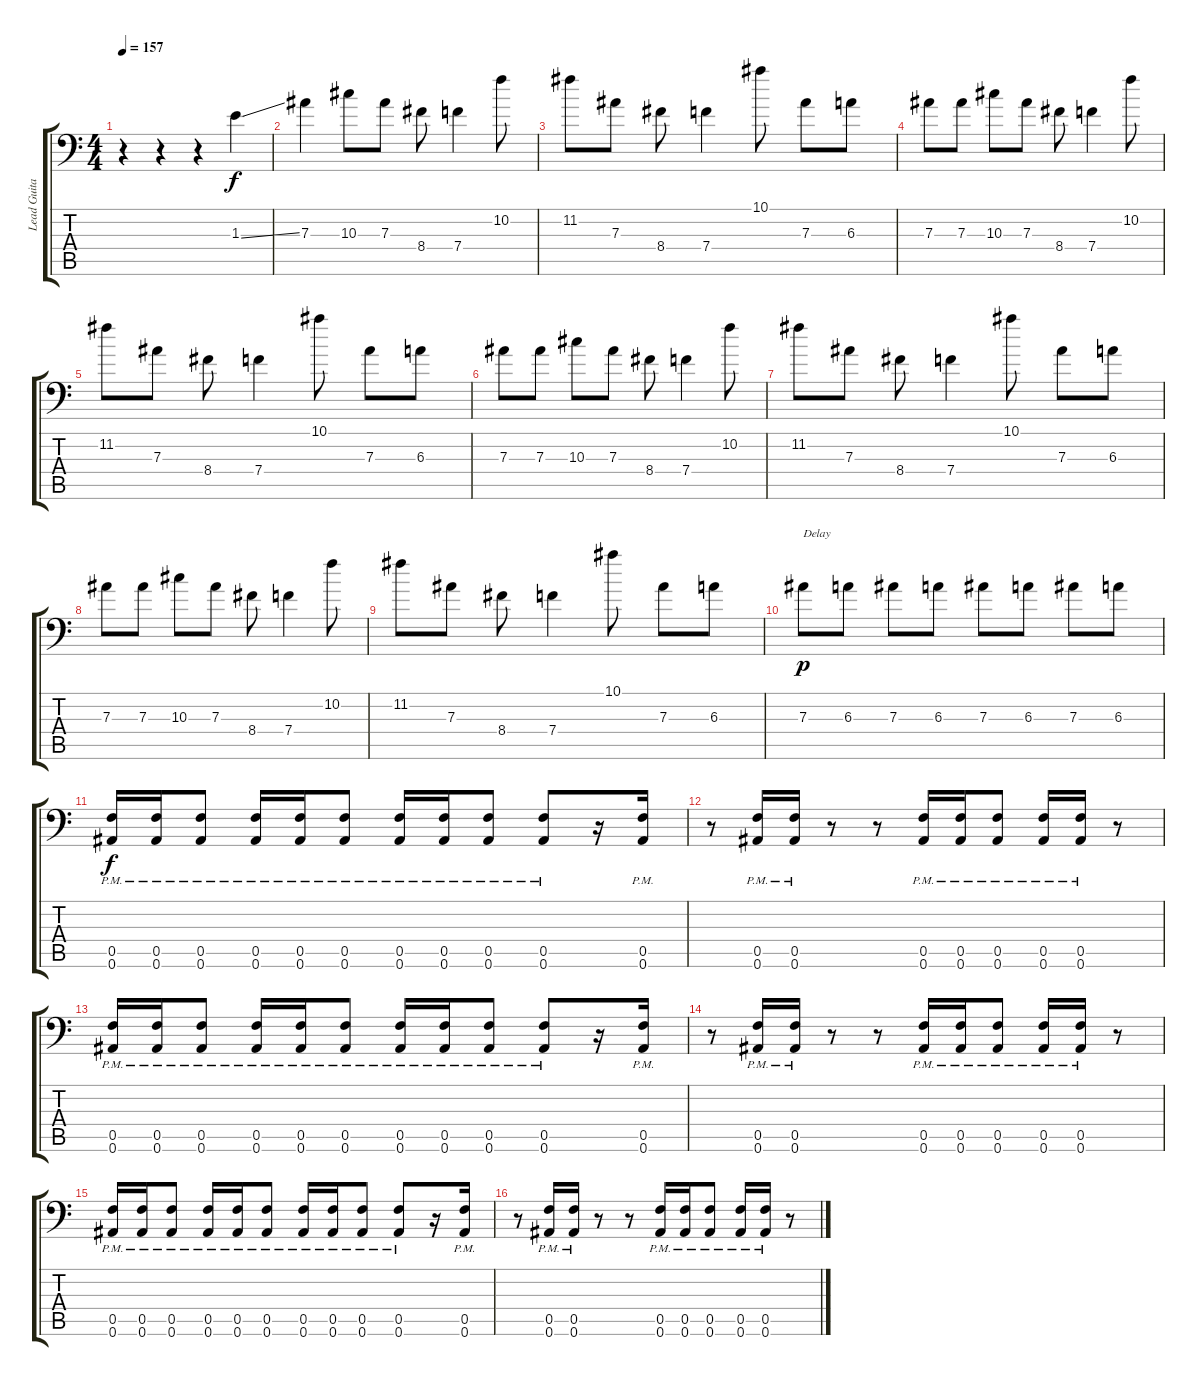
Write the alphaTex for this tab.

\track ("Lead Guitar" "Lead Guita") {instrument distortionguitar}
\staff {score tabs}
\tuning (C4 G3 Eb3 Bb2 F2 Bb1) {hide}
\ts (4 4)
\tempo 157
\clef f4
\ks c
r.4{dy f instrument distortionguitar} r.4 r.4 1.3{ss}.4 |
7.3.4 10.3.8 7.3.8 8.4.8 7.4.4 10.2.8 |
11.2.8 7.3.8 8.4.8 7.4.4 10.1.8 7.3.8 6.3.8 |
7.3.8 7.3.8 10.3.8 7.3.8 8.4.8 7.4.4 10.2.8 |
11.2.8 7.3.8 8.4.8 7.4.4 10.1.8 7.3.8 6.3.8 |
7.3.8 7.3.8 10.3.8 7.3.8 8.4.8 7.4.4 10.2.8 |
11.2.8 7.3.8 8.4.8 7.4.4 10.1.8 7.3.8 6.3.8 |
7.3.8 7.3.8 10.3.8 7.3.8 8.4.8 7.4.4 10.2.8 |
11.2.8 7.3.8 8.4.8 7.4.4 10.1.8 7.3.8 6.3.8 |
7.3.8{txt "Delay" dy p} 6.3.8 7.3.8 6.3.8 7.3.8 6.3.8 7.3.8 6.3.8 |
(0.5{pm} 0.6{pm}).16{dy f} (0.5{pm} 0.6{pm}).16 (0.5{pm} 0.6{pm}).8 (0.5{pm} 0.6{pm}).16 (0.5{pm} 0.6{pm}).16 (0.5{pm} 0.6{pm}).8 (0.5{pm} 0.6{pm}).16 (0.5{pm} 0.6{pm}).16 (0.5{pm} 0.6{pm}).8 (0.5{pm} 0.6{pm}).8 r.16 (0.5{pm} 0.6{pm}).16 |
r.8 (0.5{pm} 0.6{pm}).16 (0.5{pm} 0.6{pm}).16 r.8 r.8 (0.5{pm} 0.6{pm}).16 (0.5{pm} 0.6{pm}).16 (0.5{pm} 0.6{pm}).8 (0.5{pm} 0.6{pm}).16 (0.5{pm} 0.6{pm}).16 r.8 |
(0.5{pm} 0.6{pm}).16 (0.5{pm} 0.6{pm}).16 (0.5{pm} 0.6{pm}).8 (0.5{pm} 0.6{pm}).16 (0.5{pm} 0.6{pm}).16 (0.5{pm} 0.6{pm}).8 (0.5{pm} 0.6{pm}).16 (0.5{pm} 0.6{pm}).16 (0.5{pm} 0.6{pm}).8 (0.5{pm} 0.6{pm}).8 r.16 (0.5{pm} 0.6{pm}).16 |
r.8 (0.5{pm} 0.6{pm}).16 (0.5{pm} 0.6{pm}).16 r.8 r.8 (0.5{pm} 0.6{pm}).16 (0.5{pm} 0.6{pm}).16 (0.5{pm} 0.6{pm}).8 (0.5{pm} 0.6{pm}).16 (0.5{pm} 0.6{pm}).16 r.8 |
(0.5{pm} 0.6{pm}).16 (0.5{pm} 0.6{pm}).16 (0.5{pm} 0.6{pm}).8 (0.5{pm} 0.6{pm}).16 (0.5{pm} 0.6{pm}).16 (0.5{pm} 0.6{pm}).8 (0.5{pm} 0.6{pm}).16 (0.5{pm} 0.6{pm}).16 (0.5{pm} 0.6{pm}).8 (0.5{pm} 0.6{pm}).8 r.16 (0.5{pm} 0.6{pm}).16 |
r.8 (0.5{pm} 0.6{pm}).16 (0.5{pm} 0.6{pm}).16 r.8 r.8 (0.5{pm} 0.6{pm}).16 (0.5{pm} 0.6{pm}).16 (0.5{pm} 0.6{pm}).8 (0.5{pm} 0.6{pm}).16 (0.5{pm} 0.6{pm}).16 r.8
